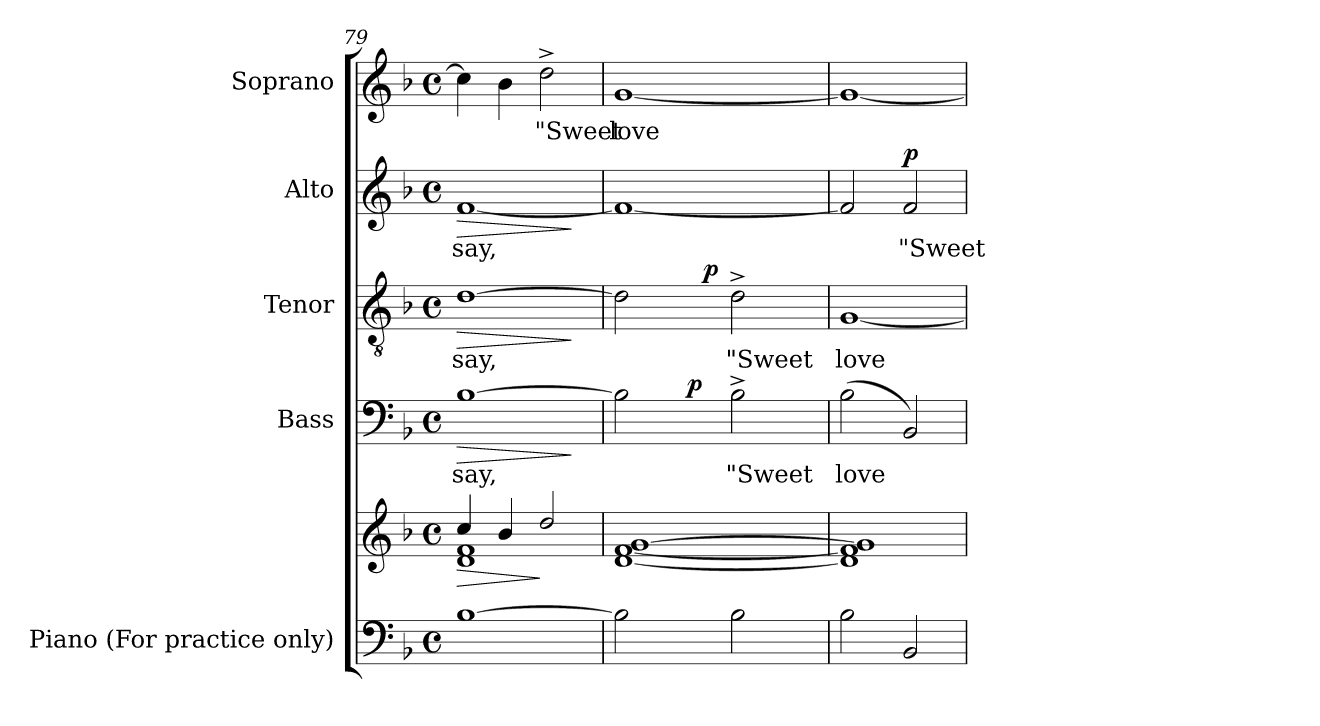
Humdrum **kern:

**kern	**kern	**dynam	**kern	**text	**dynam	**kern	**text	**dynam	**kern	**text	**dynam	**kern	**text
*part5	*part5	*part5	*part4	*part4	*part4	*part3	*part3	*part3	*part2	*part2	*part2	*part1	*part1
*staff6	*staff5	*staff5/6	*staff4	*staff4	*staff4	*staff3	*staff3	*staff3	*staff2	*staff2	*staff2	*staff1	*staff1
*I"Piano (For practice only)	*	*	*I"Bass	*	*	*I"Tenor	*	*	*I"Alto	*	*	*I"Soprano	*
*I'Pno.	*	*	*I'B.	*	*	*I'T.	*	*	*I'A.	*	*	*I'S.	*
*clefF4	*clefG2	*	*clefF4	*	*	*clefGv2	*	*	*clefG2	*	*	*clefG2	*
*	*	*	*	*	*	*ITrd7c12	*	*	*	*	*	*	*
*k[b-]	*k[b-]	*	*k[b-]	*	*	*k[b-]	*	*	*k[b-]	*	*	*k[b-]	*
*F:	*F:	*	*F:	*	*	*F:	*	*	*F:	*	*	*F:	*
*M4/4	*M4/4	*	*M4/4	*	*	*M4/4	*	*	*M4/4	*	*	*M4/4	*
*met(c)	*met(c)	*	*met(c)	*	*	*met(c)	*	*	*met(c)	*	*	*met(c)	*
=79	=79	=79	=79	=79	=79	=79	=79	=79	=79	=79	=79	=79	=79
!	!	!LO:HP:b	!	!	!	!	!	!	!	!	!	!	!
*	*^	*	*	*	*	*	*	*	*	*	*	*	*
!	!	!	!	!	!LO:LY:b:color=#000000	!LO:HP:b	!	!	!	!	!	!	!	!
!	!	!	!	!	!	!	!	!LO:LY:b:color=#000000	!LO:HP:b	!	!	!	!	!
!	!	!	!	!	!	!	!	!	!	!	!LO:LY:b:color=#000000	!LO:HP:b	!	!
[1B-i	4cci/	1di 1fi	>	[1B-i	say,	>	[1Di	say,	>	[1fi	say,	>	4cci\]	.
.	4b-i/	.	.	.	.	.	.	.	.	.	.	.	4b-i\	.
!	!	!	!	!	!	!	!	!	!	!	!	!	!	!LO:LY:b:color=#000000
.	2ddi/	.	]	.	.	.	.	.	.	.	.	.	2dd^i\	"Sweet
*	*v	*v	*	*	*	*	*	*	*	*	*	*	*	*
.	.	.	.	.	]	.	.	]	.	.	]	.	.
=80	=80	=80	=80	=80	=80	=80	=80	=80	=80	=80	=80	=80	=80
!	!	!	!	!	!	!	!	!	!	!	!	!	!LO:LY:b:color=#000000
*	*	*	*^	*	*	*^	*	*	*	*	*	*	*
2B-i\]	[1di [1fi [1gi	.	2B-i\]	4ryy	.	.	2Di\]	4ryy	.	.	1fi_	.	.	[1gi	love
.	.	.	.	16ryy	.	.	.	16ryy	.	.	.	.	.	.	.
.	.	.	.	32ryy	.	.	.	32ryy	.	.	.	.	.	.	.
.	.	.	.	512ryy	.	.	.	64ryy	.	.	.	.	.	.	.
.	.	.	.	2ryy	.	p	.	.	.	.	.	.	.	.	.
.	.	.	.	.	.	.	.	128ryy	.	.	.	.	.	.	.
.	.	.	.	.	.	.	.	256ryy	.	.	.	.	.	.	.
.	.	.	.	.	.	.	.	1024ryy	.	.	.	.	.	.	.
.	.	.	.	.	.	.	.	2ryy	.	p	.	.	.	.	.
!	!	!	!	!	!LO:LY:b:color=#000000	!	!	!	!	!	!	!	!	!	!
!	!	!	!	!	!	!	!	!	!LO:LY:b:color=#000000	!	!	!	!	!	!
2B-i\	.	.	2B-^i\	.	"Sweet	.	2D^i\	.	"Sweet	.	.	.	.	.	.
.	.	.	.	8ryy	.	.	.	.	.	.	.	.	.	.	.
.	.	.	.	.	.	.	.	8ryy	.	.	.	.	.	.	.
.	.	.	.	64...ryy	.	.	.	.	.	.	.	.	.	.	.
.	.	.	.	.	.	.	.	512.ryy	.	.	.	.	.	.	.
*	*	*	*v	*v	*	*	*	*	*	*	*	*	*	*	*
*	*	*	*	*	*	*v	*v	*	*	*	*	*	*	*
=81	=81	=81	=81	=81	=81	=81	=81	=81	=81	=81	=81	=81	=81
*	*	*	*^	*	*	*^	*	*	*	*	*	*	*
!	!	!	!	!	!LO:LY:b:color=#000000	!	!	!	!	!	!	!	!	!	!
*	*	*	*v	*v	*	*	*	*	*	*	*	*	*	*	*
*	*	*	*	*	*	*v	*v	*	*	*	*	*	*	*
*	*	*	*^	*	*	*^	*	*	*	*	*	*	*
!	!	!	!	!	!	!	!	!	!LO:LY:b:color=#000000	!	!	!	!	!	!
*	*	*	*v	*v	*	*	*	*	*	*	*	*	*	*	*
*	*	*	*	*	*	*v	*v	*	*	*	*	*	*	*
2B-i\	1di] 1fi] 1gi]	.	(2B-i\	love	.	[1GGi	love	.	2fi/]	.	.	1gi_	.
!	!	!	!	!	!	!	!	!	!	!LO:LY:b:color=#000000	!	!	!
2BB-i/	.	.	2BB-i/)	.	.	.	.	.	2fi/	"Sweet	p	.	.
=	=	=	=	=	=	=	=	=	=	=	=	=	=
*-	*-	*-	*-	*-	*-	*-	*-	*-	*-	*-	*-	*-	*-
